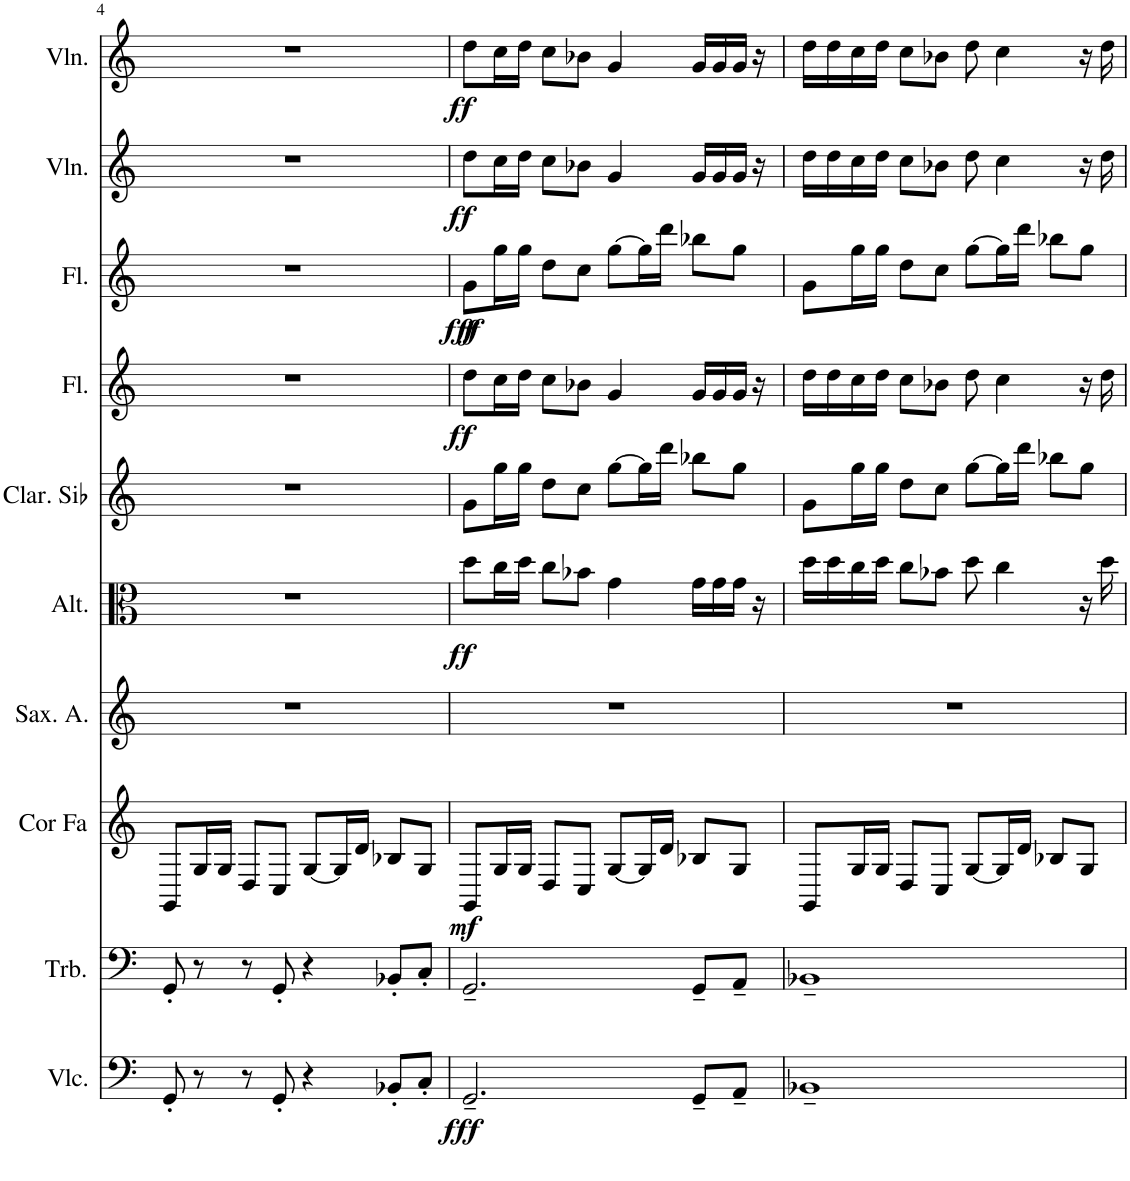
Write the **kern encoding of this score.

**kern	**dynam	**kern	**kern	**dynam	**kern	**kern	**dynam	**kern	**kern	**dynam	**kern	**dynam	**kern	**dynam	**kern	**dynam
*part10	*part10	*part9	*part8	*part8	*part7	*part6	*part6	*part5	*part4	*part4	*part3	*part3	*part2	*part2	*part1	*part1
*staff10	*staff10	*staff9	*staff8	*staff8	*staff7	*staff6	*staff6	*staff5	*staff4	*staff4	*staff3	*staff3	*staff2	*staff2	*staff1	*staff1
*I"Violoncelle	*	*I"Trombone	*I"Cor en Fa	*	*I"Saxophone Alto	*I"Alto	*	*I"Clarinette en Sib	*I"Flûte	*	*I"Flûte	*	*I"Violon	*	*I"Violon	*
*I'Vlc.	*	*I'Trb.	*I'Cor Fa	*	*I'Sax. A.	*I'Alt.	*	*I'Clar. Sib	*I'Fl.	*	*I'Fl.	*	*I'Vln.	*	*I'Vln.	*
!!LO:PB:g=z
*clefF4	*	*clefF4	*clefG2	*	*clefG2	*clefC3	*	*clefG2	*clefG2	*	*clefG2	*	*clefG2	*	*clefG2	*
*	*	*	*ITrd4c7	*	*ITrd5c9	*	*	*ITrd1c2	*	*	*	*	*	*	*	*
*k[]	*	*k[]	*k[]	*	*k[]	*k[]	*	*k[]	*k[]	*	*k[]	*	*k[]	*	*k[]	*
*M4/4	*	*M4/4	*M4/4	*	*M4/4	*M4/4	*	*M4/4	*M4/4	*	*M4/4	*	*M4/4	*	*M4/4	*
=4	=4	=4	=4	=4	=4	=4	=4	=4	=4	=4	=4	=4	=4	=4	=4	=4
8GG'/	.	8GG'/	8GG/L	.	1r	1r	.	1r	1r	.	1r	.	1r	.	1r	.
8r	.	8r	16G/L	.	.	.	.	.	.	.	.	.	.	.	.	.
.	.	.	16G/JJ	.	.	.	.	.	.	.	.	.	.	.	.	.
8r	.	8r	8D/L	.	.	.	.	.	.	.	.	.	.	.	.	.
8GG'/	.	8GG'/	8C/J	.	.	.	.	.	.	.	.	.	.	.	.	.
4r	.	4r	[8G/L	.	.	.	.	.	.	.	.	.	.	.	.	.
.	.	.	16G/L]	.	.	.	.	.	.	.	.	.	.	.	.	.
.	.	.	16d/JJ	.	.	.	.	.	.	.	.	.	.	.	.	.
8BB-X'/L	.	8BB-X'/L	8B-X/L	.	.	.	.	.	.	.	.	.	.	.	.	.
8C'/J	.	8C'/J	8G/J	.	.	.	.	.	.	.	.	.	.	.	.	.
=5	=5	=5	=5	=5	=5	=5	=5	=5	=5	=5	=5	=5	=5	=5	=5	=5
!	!LO:DY:b	!	!	!LO:DY:b	!	!	!LO:DY:b	!	!	!LO:DY:b	!	!LO:DY:b	!	!	!	!
!	!	!	!	!	!	!	!	!	!	!	!	!LO:DY:n=1:b	!	!LO:DY:b	!	!LO:DY:b
2.GG~/	fff	2.GG~/	8GG/L	mf	1r	8dd\L	ff	8g\L	8dd\L	ff	8g\L	f fff	8dd\L	ff	8dd\L	ff
.	.	.	16G/L	.	.	16cc\L	.	16gg\L	16cc\L	.	16gg\L	.	16cc\L	.	16cc\L	.
.	.	.	16G/JJ	.	.	16dd\JJ	.	16gg\JJ	16dd\JJ	.	16gg\JJ	.	16dd\JJ	.	16dd\JJ	.
.	.	.	8D/L	.	.	8cc\L	.	8dd\L	8cc\L	.	8dd\L	.	8cc\L	.	8cc\L	.
.	.	.	8C/J	.	.	8b-X\J	.	8cc\J	8b-X\J	.	8cc\J	.	8b-X\J	.	8b-X\J	.
.	.	.	[8G/L	.	.	4g\	.	[8gg\L	4g/	.	[8gg\L	.	4g/	.	4g/	.
.	.	.	16G/L]	.	.	.	.	16gg\L]	.	.	16gg\L]	.	.	.	.	.
.	.	.	16d/JJ	.	.	.	.	16ddd\JJ	.	.	16ddd\JJ	.	.	.	.	.
8GG~/L	.	8GG~/L	8B-X/L	.	.	16g\LL	.	8bb-X\L	16g/LL	.	8bb-X\L	.	16g/LL	.	16g/LL	.
.	.	.	.	.	.	16g\	.	.	16g/	.	.	.	16g/	.	16g/	.
8AA~/J	.	8AA~/J	8G/J	.	.	16g\JJ	.	8gg\J	16g/JJ	.	8gg\J	.	16g/JJ	.	16g/JJ	.
.	.	.	.	.	.	16r	.	.	16r	.	.	.	16r	.	16r	.
=6	=6	=6	=6	=6	=6	=6	=6	=6	=6	=6	=6	=6	=6	=6	=6	=6
1BB-X~	.	1BB-X~	8GG/L	.	1r	16dd\LL	.	8g\L	16dd\LL	.	8g\L	.	16dd\LL	.	16dd\LL	.
.	.	.	.	.	.	16dd\	.	.	16dd\	.	.	.	16dd\	.	16dd\	.
.	.	.	16G/L	.	.	16cc\	.	16gg\L	16cc\	.	16gg\L	.	16cc\	.	16cc\	.
.	.	.	16G/JJ	.	.	16dd\JJ	.	16gg\JJ	16dd\JJ	.	16gg\JJ	.	16dd\JJ	.	16dd\JJ	.
.	.	.	8D/L	.	.	8cc\L	.	8dd\L	8cc\L	.	8dd\L	.	8cc\L	.	8cc\L	.
.	.	.	8C/J	.	.	8b-X\J	.	8cc\J	8b-X\J	.	8cc\J	.	8b-X\J	.	8b-X\J	.
.	.	.	[8G/L	.	.	8dd\	.	[8gg\L	8dd\	.	[8gg\L	.	8dd\	.	8dd\	.
.	.	.	16G/L]	.	.	4cc\	.	16gg\L]	4cc\	.	16gg\L]	.	4cc\	.	4cc\	.
.	.	.	16d/JJ	.	.	.	.	16ddd\JJ	.	.	16ddd\JJ	.	.	.	.	.
.	.	.	8B-X/L	.	.	.	.	8bb-X\L	.	.	8bb-X\L	.	.	.	.	.
.	.	.	8G/J	.	.	16r	.	8gg\J	16r	.	8gg\J	.	16r	.	16r	.
.	.	.	.	.	.	16dd\	.	.	16dd\	.	.	.	16dd\	.	16dd\	.
=	=	=	=	=	=	=	=	=	=	=	=	=	=	=	=	=
*-	*-	*-	*-	*-	*-	*-	*-	*-	*-	*-	*-	*-	*-	*-	*-	*-
